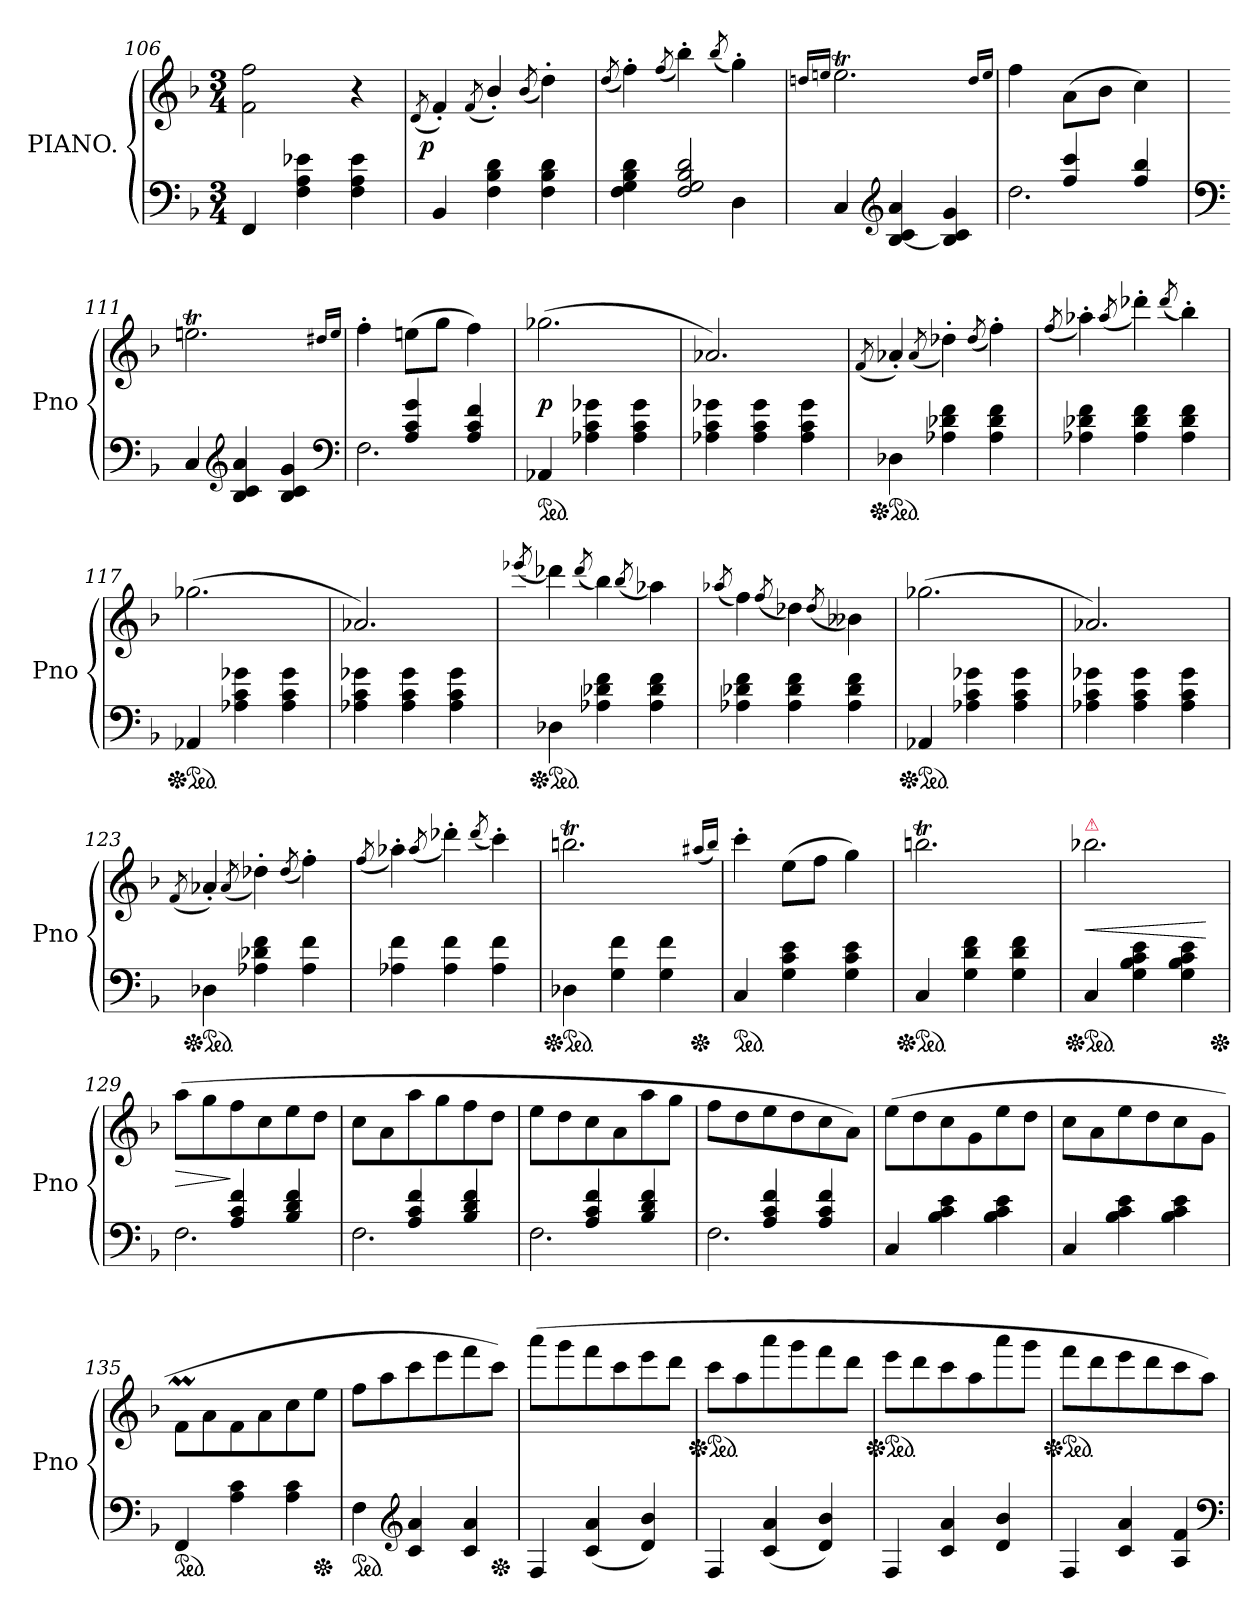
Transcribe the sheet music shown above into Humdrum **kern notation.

**kern	**kern	**dynam
*part1	*part1	*part1
*staff2	*staff1	*staff1/2
*I"PIANO.	*	*
*I'Pno	*	*
*clefF4	*clefG2	*
*k[b-]	*k[b-]	*
*F:	*F:	*
*M3/4	*M3/4	*
=106	=106	=106
4FF	2f 2ff	.
4F 4A 4e-X	.	.
4F 4A 4e-	4r	.
=107	=107	=107
.	(<8qd/	.
!	!	!LO:DY:rj
4BB-	4f')	p
.	(8qf/	.
4F 4B- 4d	4b-'/)	.
.	(<8qb-/	.
4F 4B- 4d	4dd'\)	.
=108	=108	=108
.	(<8qdd/	.
*^	*	*
4ryy	4F 4G 4B- 4d	4ff')	.
.	.	(<8qff/	.
2F 2G 2B- 2d	4ryy	4bb-')	.
.	.	(<8qbb-/	.
.	4D	4gg')	.
*v	*v	*	*
=109	=109	=109
.	16qqddn/LL	.
.	16qqeen/JJ	.
4C	2.eet	.
*clefG2	*	*
[4B- 4c 4a	.	.
4B-] 4c 4g	.	.
.	16qqdd/LL	.
.	16qqee/JJ	.
=110	=110	=110
*^	*	*
4ryy	2.dd	4ffTTT	.
4ff 4ccc	.	(>8a\L	.
.	.	8b-J	.
4ff 4bb-	.	4cc)	.
*v	*v	*	*
=111	=111	=111
*clefF4	*	*
4C/	2.eent	.
*clefG2	*	*
4B- 4c 4a	.	.
4B- 4c 4g	.	.
*clefF4	*	*
.	16qqdd#X/LL	.
.	16qqee/JJ	.
=112	=112	=112
*^	*	*
4ryy	2.F	4ff'	.
4A 4c 4g	.	(8eenL	.
.	.	8ggJ	.
4A 4c 4f	.	4ff)	.
*v	*v	*	*
=113	=113	=113
*ped	*	*
4AA-X	(2.gg-X	p
4A-X 4c 4g-X	.	.
4A- 4c 4g-	.	.
=114	=114	=114
4A-X 4c 4g-X	2.a-X/)	.
4A- 4c 4g-	.	.
4A- 4c 4g-	.	.
=115	=115	=115
.	(<8qf/	.
*Xped	*	*
*ped	*	*
4D-X	4a-X'/)	.
.	(<8qa-/	.
4A-X 4d-X 4f	4dd-X')	.
.	(8qdd-/	.
4A- 4d- 4f	4ff')	.
=116	=116	=116
.	(<8qff/	.
4A-X 4d-X 4f	4aa-X')	.
.	(<8qaa-/	.
4A- 4d- 4f	4ddd-X')	.
.	(<8qddd-/	.
4A- 4d- 4f	4bb-')	.
=117	=117	=117
*Xped	*	*
*ped	*	*
4AA-X	(>2.gg-X	.
4A-X 4c 4g-X	.	.
4A- 4c 4g-	.	.
=118	=118	=118
4A-X 4c 4g-X	2.a-X/)	.
4A- 4c 4g-	.	.
4A- 4c 4g-	.	.
=119	=119	=119
.	(8qeee-X/	.
*Xped	*	*
*ped	*	*
4D-X	4ddd-X)	.
.	(<8qddd-/	.
4A-X 4d-X 4f	4bb-)	.
.	(<8qbb-/	.
4A- 4d- 4f	4aa-X)	.
=120	=120	=120
.	(<8qaa-X/	.
4A-X 4d-X 4f	4ff)	.
.	(<8qff/	.
4A- 4d- 4f	4dd-X)	.
.	(<8qdd-/	.
4A- 4d- 4f	4b--X)	.
=121	=121	=121
*Xped	*	*
*ped	*	*
4AA-X	(2.gg-X	.
4A-X 4c 4g-X	.	.
4A- 4c 4g-	.	.
=122	=122	=122
4A-X 4c 4g-X	2.a-X/)	.
4A- 4c 4g-	.	.
4A- 4c 4g-	.	.
=123	=123	=123
.	(<8qf/	.
*Xped	*	*
*ped	*	*
4D-X	4a-X'/)	.
.	(<8qa-/	.
4A-X 4d-X 4f	4dd-X')	.
.	(<8qdd-/	.
4A- 4f	4ff')	.
=124	=124	=124
.	(<8qff/	.
4A-X 4f	4aa-X')	.
.	(<8qaa-/	.
4A- 4f	4ddd-X')	.
.	(8qddd-/	.
4A- 4f	4ccc')	.
=125	=125	=125
*	*^	*
*Xped	*	*	*
*ped	*	*	*
4D-X	2.bbnt	2ryy	.
4G 4f	.	.	.
4G 4f	.	8ryy	.
*Xped	*	*	*
.	.	8ryy	.
.	(<16qqaa#X/LL	.	.
.	16qqbb/JJ)	.	.
*	*v	*v	*
=126	=126	=126
*ped	*	*
4C/	4ccc'	.
4G 4c 4e	(8eeL	.
.	8ffJ	.
4G 4c 4e	4gg)	.
=127	=127	=127
*Xped	*	*
*ped	*	*
4C/	2.bbnt	.
4G 4d 4f	.	.
4G 4d 4f	.	.
=128	=128	=128
!	!LO:TX:a:color=crimson:t=⚠	!
*Xped	*	*
*ped	*	*
4C/	2.bb-XTTT	<
4G 4B- 4c 4e	.	.
4G 4B- 4c 4e	.	.
.	.	[
*Xped	*	*
=129	=129	=129
*^	*	*
4ryy	2.F	(8aaL	>
.	.	8gg	.
4A 4c 4f	.	8ff	]
.	.	8cc	.
4B- 4d 4f	.	8ee	.
.	.	8ddJ	.
=130	=130	=130	=130
4ryy	2.F	8ccL	.
.	.	8a	.
4A 4c 4f	.	8aa	.
.	.	8gg	.
4B- 4d 4f	.	8ff	.
.	.	8ddJ	.
=131	=131	=131	=131
4ryy	2.F	8eeL	.
.	.	8dd	.
4A 4c 4f	.	8cc	.
.	.	8a	.
4B- 4d 4f	.	8aa	.
.	.	8ggJ	.
=132	=132	=132	=132
4ryy	2.F	8ffL	.
.	.	8dd	.
4A 4c 4f	.	8ee	.
.	.	8dd	.
4A 4c 4f	.	8cc	.
.	.	8aJ)	.
*v	*v	*	*
=133	=133	=133
4C/	(>8eeL	.
.	8dd	.
4B- 4c 4e	8cc	.
.	8g	.
4B- 4c 4e	8ee	.
.	8ddJ	.
=134	=134	=134
4C/	8ccL	.
.	8a	.
4B- 4c 4e	8ee	.
.	8dd	.
4B- 4c 4e	8cc	.
.	8gJ	.
=135	=135	=135
*ped	*	*
4FF	8fM\L	.
.	8a	.
4A 4c	8f	.
.	8a	.
4A 4c	8cc	.
*Xped	*	*
.	8eeJ	.
=136	=136	=136
*ped	*	*
4F	8ffL	.
.	8aa	.
*clefG2	*	*
4c 4a	8ccc	.
.	8eee	.
4c 4a	8fff	.
*Xped	*	*
.	8cccJ)	.
=137	=137	=137
4F	(8aaaL	.
.	8ggg	.
(4c 4a	8fff	.
.	8ccc	.
4d 4b-)	8eee	.
.	8dddJ	.
=138	=138	=138
*	*Xped	*
*	*ped	*
4F	8cccL	.
.	8aa	.
(4c 4a	8aaa	.
.	8ggg	.
4d 4b-)	8fff	.
.	8dddJ	.
=139	=139	=139
*	*Xped	*
*	*ped	*
4F	8eeeL	.
.	8ddd	.
4c 4a	8ccc	.
.	8aa	.
4d 4b-	8aaa	.
.	8gggJ	.
=140	=140	=140
*	*Xped	*
*	*ped	*
4F	8fffL	.
.	8ddd	.
4c 4a	8eee	.
.	8ddd	.
4A 4f	8ccc	.
.	8aaJ)	.
*clefF4	*	*
=	=	=
*-	*-	*-
